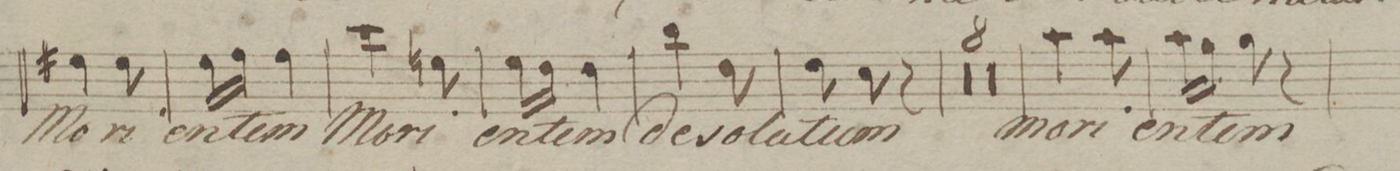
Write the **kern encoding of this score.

**kern	**text	**dynam
*I"Cant!	*	*
*clefC1	*	*
*k[b-e-]	*	*
*M3/8	*	*
4cc#X\	Mo-	.
8cc#\	-ri-	.
=92	=92	=92
16cc\LL	-en-	.
16dd\JJ	.	.
4dd\	-tem	.
=93	=93	=93
4aa\	Mo-	.
8ccn\	-ri-	.
=94	=94	=94
16cc\LL	-en-	.
16b-\JJ	.	.
4b-\	-tem	.
=95	=95	=95
4gg\	de-	.
8b-\	-so-	.
=96	=96	=96
8b-\	-la-	.
8a\	-tum	.
8r	.	.
=97	=97	=97
1.r	.	.
=98	=98	=98
=99	=99	=99
=100	=100	=100
=101	=101	=101
1.r	.	.
=102	=102	=102
=103	=103	=103
=104	=104	=104
=105	=105	=105
4ff\	mo-	.
8ff\	-ri-	.
=106	=106	=106
16ff\LL	-en-	.
16ee-\JJ	.	.
8ee-\	-tem	.
8r	.	.
=107	=107	=107
*-	*-	*-
